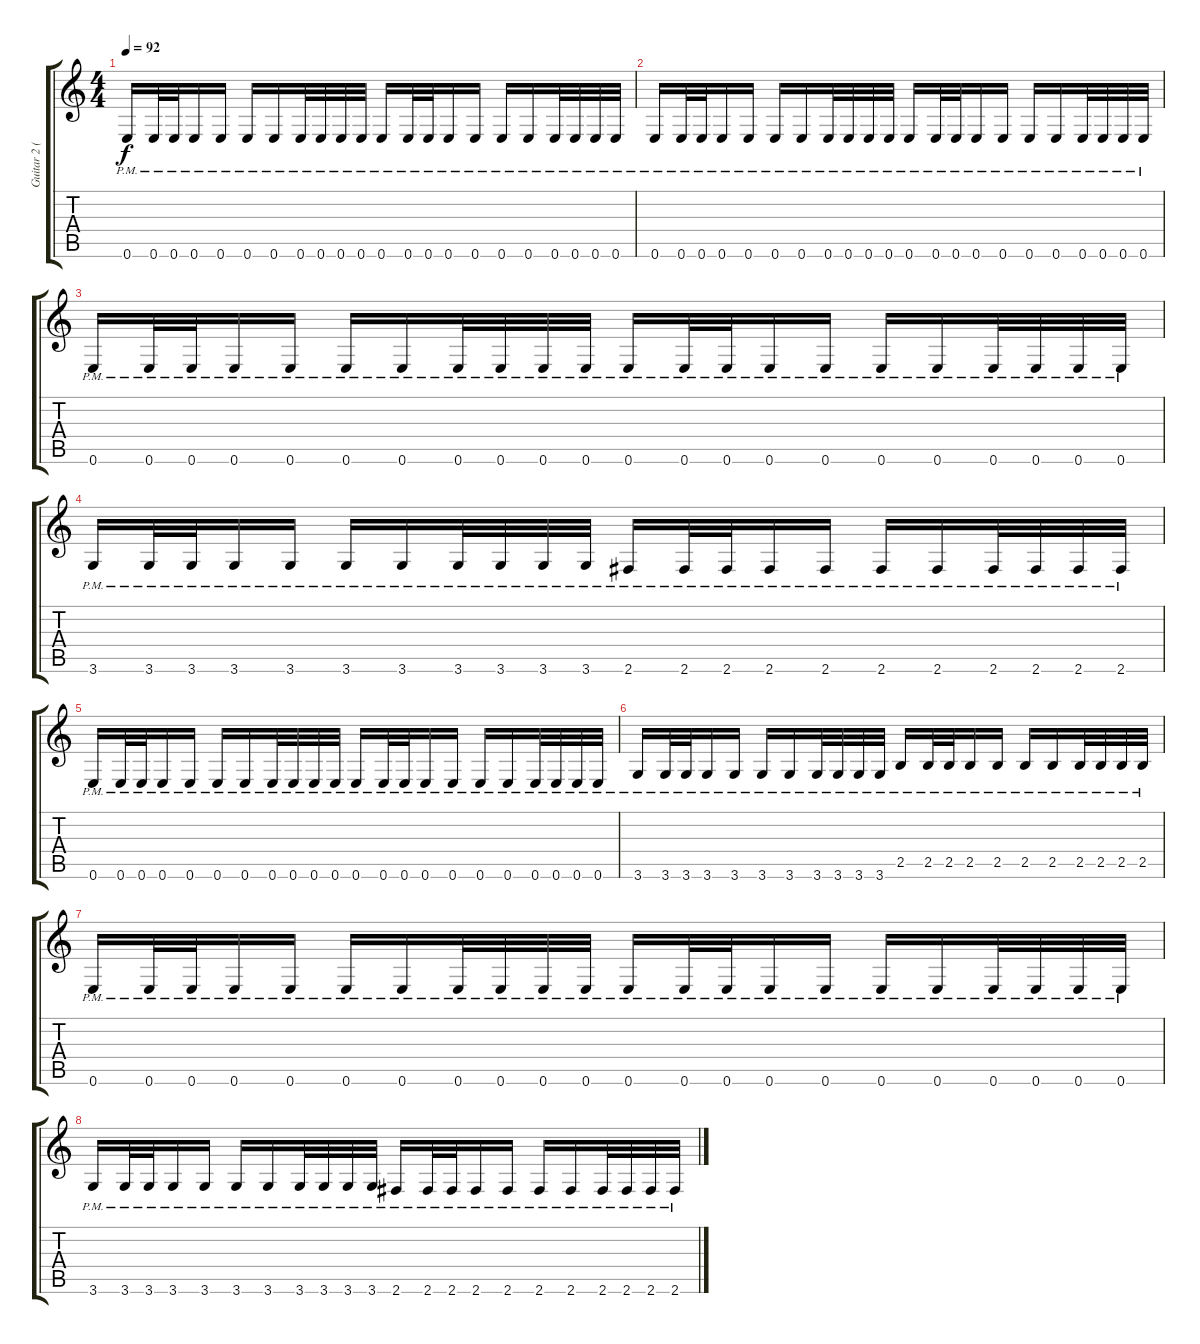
\track ("Guitar 2 (Distortion)" "Guitar 2 (") {instrument distortionguitar}
\staff {score tabs}
\tuning (E4 B3 G3 D3 A2 E2) {hide}
\ts (4 4)
\tempo 92
\clef g2
\ks c
0.6{pm}.16{dy f} 0.6{pm}.32 0.6{pm}.32 0.6{pm}.16 0.6{pm}.16 0.6{pm}.16 0.6{pm}.16 0.6{pm}.32 0.6{pm}.32 0.6{pm}.32 0.6{pm}.32 0.6{pm}.16 0.6{pm}.32 0.6{pm}.32 0.6{pm}.16 0.6{pm}.16 0.6{pm}.16 0.6{pm}.16 0.6{pm}.32 0.6{pm}.32 0.6{pm}.32 0.6{pm}.32 |
0.6{pm}.16 0.6{pm}.32 0.6{pm}.32 0.6{pm}.16 0.6{pm}.16 0.6{pm}.16 0.6{pm}.16 0.6{pm}.32 0.6{pm}.32 0.6{pm}.32 0.6{pm}.32 0.6{pm}.16 0.6{pm}.32 0.6{pm}.32 0.6{pm}.16 0.6{pm}.16 0.6{pm}.16 0.6{pm}.16 0.6{pm}.32 0.6{pm}.32 0.6{pm}.32 0.6{pm}.32 |
0.6{pm}.16 0.6{pm}.32 0.6{pm}.32 0.6{pm}.16 0.6{pm}.16 0.6{pm}.16 0.6{pm}.16 0.6{pm}.32 0.6{pm}.32 0.6{pm}.32 0.6{pm}.32 0.6{pm}.16 0.6{pm}.32 0.6{pm}.32 0.6{pm}.16 0.6{pm}.16 0.6{pm}.16 0.6{pm}.16 0.6{pm}.32 0.6{pm}.32 0.6{pm}.32 0.6{pm}.32 |
3.6{pm}.16 3.6{pm}.32 3.6{pm}.32 3.6{pm}.16 3.6{pm}.16 3.6{pm}.16 3.6{pm}.16 3.6{pm}.32 3.6{pm}.32 3.6{pm}.32 3.6{pm}.32 2.6{pm}.16 2.6{pm}.32 2.6{pm}.32 2.6{pm}.16 2.6{pm}.16 2.6{pm}.16 2.6{pm}.16 2.6{pm}.32 2.6{pm}.32 2.6{pm}.32 2.6{pm}.32 |
0.6{pm}.16 0.6{pm}.32 0.6{pm}.32 0.6{pm}.16 0.6{pm}.16 0.6{pm}.16 0.6{pm}.16 0.6{pm}.32 0.6{pm}.32 0.6{pm}.32 0.6{pm}.32 0.6{pm}.16 0.6{pm}.32 0.6{pm}.32 0.6{pm}.16 0.6{pm}.16 0.6{pm}.16 0.6{pm}.16 0.6{pm}.32 0.6{pm}.32 0.6{pm}.32 0.6{pm}.32 |
3.6{pm}.16 3.6{pm}.32 3.6{pm}.32 3.6{pm}.16 3.6{pm}.16 3.6{pm}.16 3.6{pm}.16 3.6{pm}.32 3.6{pm}.32 3.6{pm}.32 3.6{pm}.32 2.5{pm}.16 2.5{pm}.32 2.5{pm}.32 2.5{pm}.16 2.5{pm}.16 2.5{pm}.16 2.5{pm}.16 2.5{pm}.32 2.5{pm}.32 2.5{pm}.32 2.5{pm}.32 |
0.6{pm}.16 0.6{pm}.32 0.6{pm}.32 0.6{pm}.16 0.6{pm}.16 0.6{pm}.16 0.6{pm}.16 0.6{pm}.32 0.6{pm}.32 0.6{pm}.32 0.6{pm}.32 0.6{pm}.16 0.6{pm}.32 0.6{pm}.32 0.6{pm}.16 0.6{pm}.16 0.6{pm}.16 0.6{pm}.16 0.6{pm}.32 0.6{pm}.32 0.6{pm}.32 0.6{pm}.32 |
3.6{pm}.16 3.6{pm}.32 3.6{pm}.32 3.6{pm}.16 3.6{pm}.16 3.6{pm}.16 3.6{pm}.16 3.6{pm}.32 3.6{pm}.32 3.6{pm}.32 3.6{pm}.32 2.6{pm}.16 2.6{pm}.32 2.6{pm}.32 2.6{pm}.16 2.6{pm}.16 2.6{pm}.16 2.6{pm}.16 2.6{pm}.32 2.6{pm}.32 2.6{pm}.32 2.6{pm}.32
